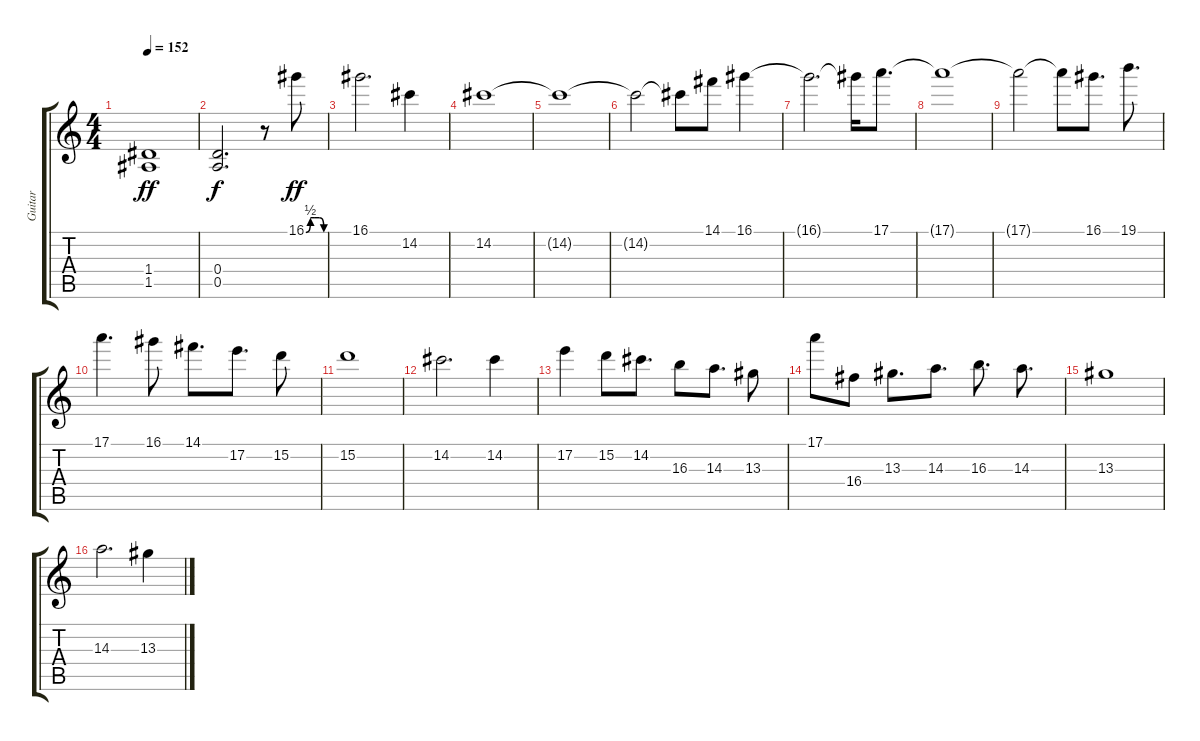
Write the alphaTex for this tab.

\track ("Guitar" "Guitar") {instrument electricguitarclean}
\staff {score tabs}
\tuning (E4 B3 G3 D3 A2 E2) {hide}
\ts (4 4)
\tempo 152
\clef g2
\ks c
(1.4 1.5).1{dy ff} |
(0.4 0.5).2{d dy f} r.8{instrument overdrivenguitar} 16.1{be (custom 0 0 15 2 30 2 45 2 60 0)}.8{dy ff} |
16.1.2{d} 14.2.4 |
14.2.1 |
14.2{t}.1 |
14.2{t}.2 14.2{t}.8 14.1.8 16.1.4 |
16.1{t}.2{d} 16.1{t}.16 17.1.8{d} |
17.1{t}.1 |
17.1{t}.2 17.1{t}.8 16.1.8{d} 19.1.8{d} |
17.1.4{d} 16.1.8 14.1.8{d} 17.2.8{d} 15.2.8 |
15.2.1 |
14.2.2{d} 14.2.4 |
17.2.4 15.2.8 14.2.8{d} 16.3.8 14.3.8{d} 13.3.8 |
17.1.8 16.4.8 13.3.8{d} 14.3.8{d} 16.3.8{d} 14.3.8{d} |
13.3.1 |
14.3.2{d} 13.3.4
